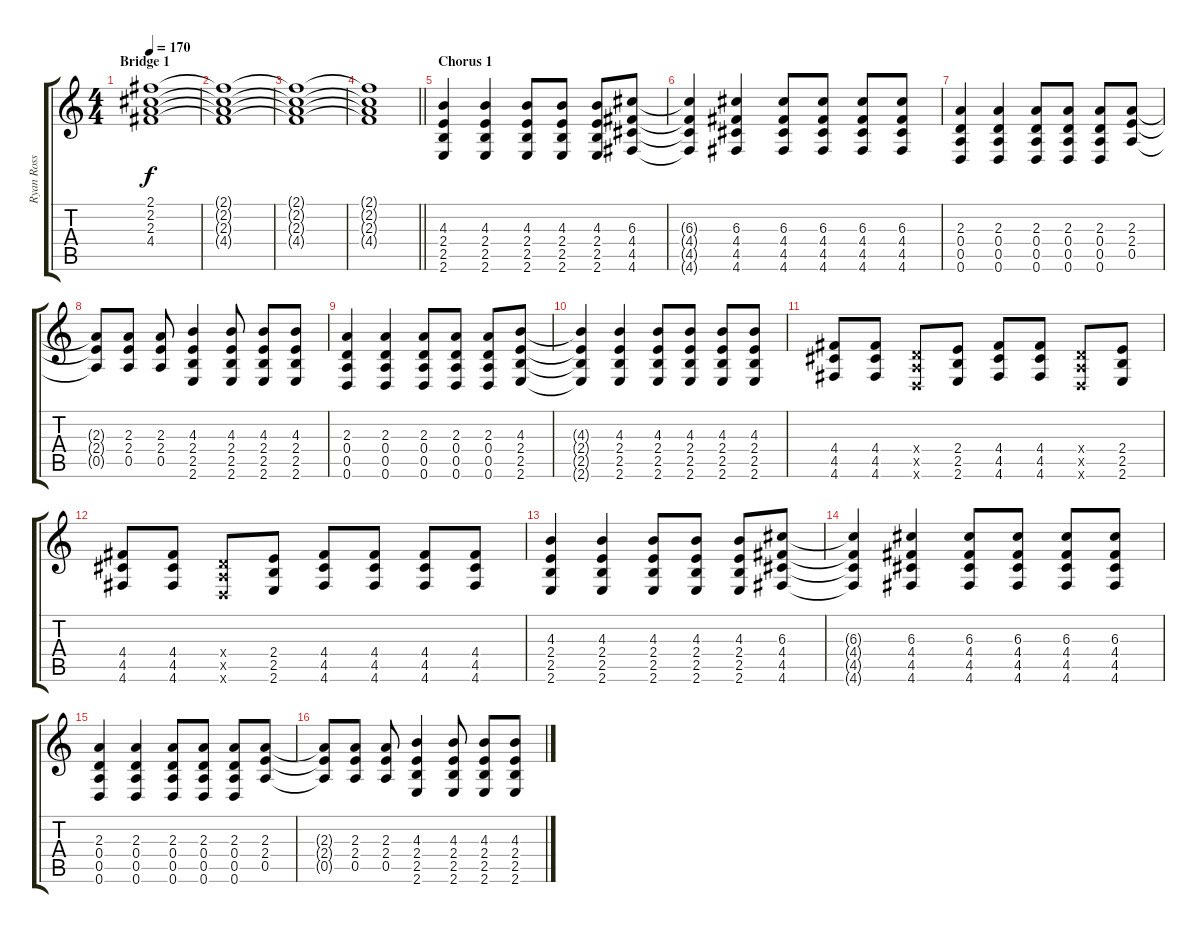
\track ("Ryan Ross (Lead Guitar)" "Ryan Ross ") {instrument distortionguitar}
\staff {score tabs}
\tuning (E4 B3 G3 D3 A2 D2) {hide}
\ts (4 4)
\section ("" "Bridge 1")
\tempo 170
\clef g2
\ks c
(2.1 2.2 2.3 4.4).1{dy f} |
(2.1{t} 2.2{t} 2.3{t} 4.4{t}).1 |
(2.1{t} 2.2{t} 2.3{t} 4.4{t}).1 |
\barLineRight lightlight
(2.1{t} 2.2{t} 2.3{t} 4.4{t}).1 |
\section ("" "Chorus 1")
(4.3 2.4 2.5 2.6).4{volume 13} (4.3 2.4 2.5 2.6).4 (4.3 2.4 2.5 2.6).8 (4.3 2.4 2.5 2.6).8 (4.3 2.4 2.5 2.6).8 (6.3 4.4 4.5 4.6).8 |
(6.3{t} 4.4{t} 4.5{t} 4.6{t}).4 (6.3 4.4 4.5 4.6).4 (6.3 4.4 4.5 4.6).8 (6.3 4.4 4.5 4.6).8 (6.3 4.4 4.5 4.6).8 (6.3 4.4 4.5 4.6).8 |
(2.3 0.4 0.5 0.6).4 (2.3 0.4 0.5 0.6).4 (2.3 0.4 0.5 0.6).8 (2.3 0.4 0.5 0.6).8 (2.3 0.4 0.5 0.6).8 (2.3 2.4 0.5).8 |
(2.3{t} 2.4{t} 0.5{t}).8 (2.3 2.4 0.5).8 (2.3 2.4 0.5).8 (4.3 2.4 2.5 2.6).4 (4.3 2.4 2.5 2.6).8 (4.3 2.4 2.5 2.6).8 (4.3 2.4 2.5 2.6).8 |
(2.3 0.4 0.5 0.6).4 (2.3 0.4 0.5 0.6).4 (2.3 0.4 0.5 0.6).8 (2.3 0.4 0.5 0.6).8 (2.3 0.4 0.5 0.6).8 (4.3 2.4 2.5 2.6).8 |
(4.3{t} 2.4{t} 2.5{t} 2.6{t}).4 (4.3 2.4 2.5 2.6).4 (4.3 2.4 2.5 2.6).8 (4.3 2.4 2.5 2.6).8 (4.3 2.4 2.5 2.6).8 (4.3 2.4 2.5 2.6).8 |
(4.4 4.5 4.6).8 (4.4 4.5 4.6).8 (0.4{x} 0.5{x} 0.6{x}).8 (2.4 2.5 2.6).8 (4.4 4.5 4.6).8 (4.4 4.5 4.6).8 (0.4{x} 0.5{x} 0.6{x}).8 (2.4 2.5 2.6).8 |
(4.4 4.5 4.6).8 (4.4 4.5 4.6).8 (0.4{x} 0.5{x} 0.6{x}).8 (2.4 2.5 2.6).8 (4.4 4.5 4.6).8 (4.4 4.5 4.6).8 (4.4 4.5 4.6).8 (4.4 4.5 4.6).8 |
(4.3 2.4 2.5 2.6).4 (4.3 2.4 2.5 2.6).4 (4.3 2.4 2.5 2.6).8 (4.3 2.4 2.5 2.6).8 (4.3 2.4 2.5 2.6).8 (6.3 4.4 4.5 4.6).8 |
(6.3{t} 4.4{t} 4.5{t} 4.6{t}).4 (6.3 4.4 4.5 4.6).4 (6.3 4.4 4.5 4.6).8 (6.3 4.4 4.5 4.6).8 (6.3 4.4 4.5 4.6).8 (6.3 4.4 4.5 4.6).8 |
(2.3 0.4 0.5 0.6).4 (2.3 0.4 0.5 0.6).4 (2.3 0.4 0.5 0.6).8 (2.3 0.4 0.5 0.6).8 (2.3 0.4 0.5 0.6).8 (2.3 2.4 0.5).8 |
(2.3{t} 2.4{t} 0.5{t}).8 (2.3 2.4 0.5).8 (2.3 2.4 0.5).8 (4.3 2.4 2.5 2.6).4 (4.3 2.4 2.5 2.6).8 (4.3 2.4 2.5 2.6).8 (4.3 2.4 2.5 2.6).8
